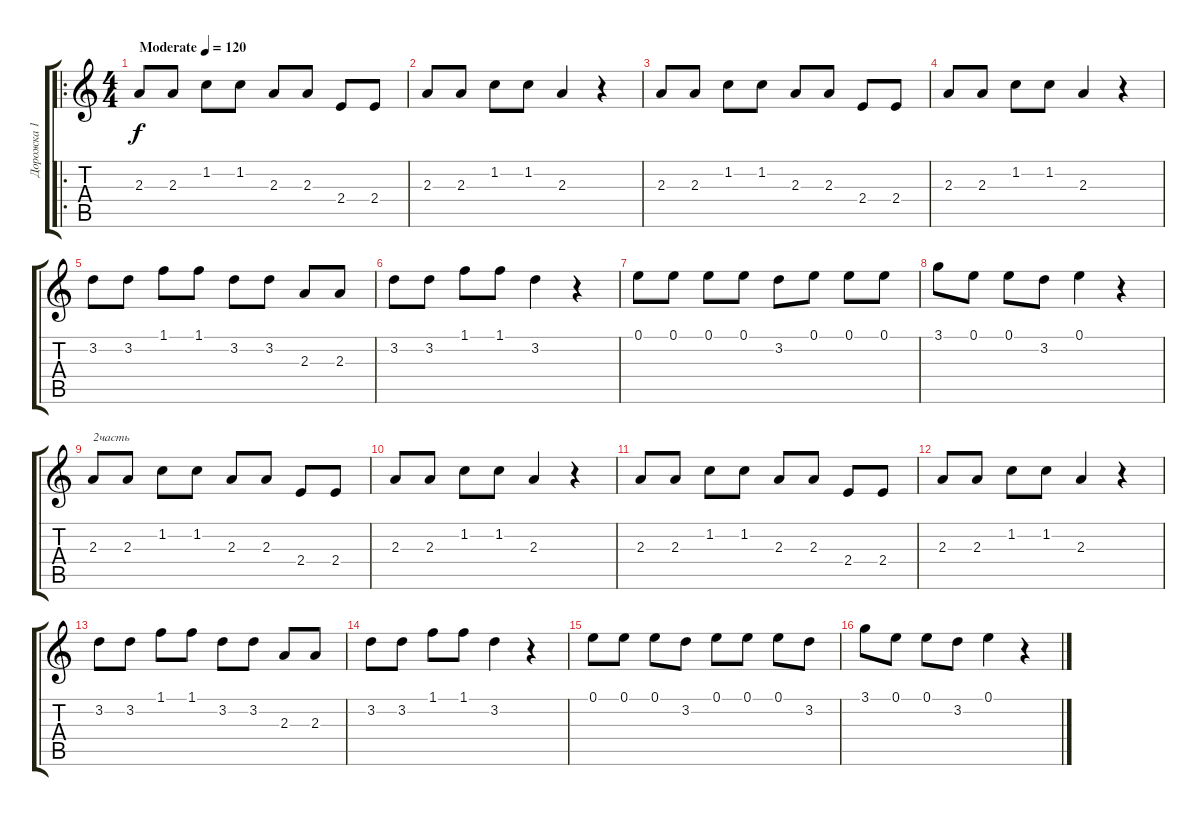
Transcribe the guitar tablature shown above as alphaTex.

\track ("Дорожка 1" "Дорожка 1") {instrument acousticguitarsteel}
\staff {score tabs}
\tuning (E4 B3 G3 D3 A2 E2) {hide}
\ro
\ts (4 4)
\tempo (120 "Moderate")
\clef g2
\ks c
2.3.8{dy f instrument acousticguitarsteel} 2.3.8 1.2.8 1.2.8 2.3.8 2.3.8 2.4.8 2.4.8 |
2.3.8 2.3.8 1.2.8 1.2.8 2.3.4 r.4 |
2.3.8 2.3.8 1.2.8 1.2.8 2.3.8 2.3.8 2.4.8 2.4.8 |
2.3.8 2.3.8 1.2.8 1.2.8 2.3.4 r.4 |
3.2.8 3.2.8 1.1.8 1.1.8 3.2.8 3.2.8 2.3.8 2.3.8 |
3.2.8 3.2.8 1.1.8 1.1.8 3.2.4 r.4 |
0.1.8 0.1.8 0.1.8 0.1.8 3.2.8 0.1.8 0.1.8 0.1.8 |
3.1.8 0.1.8 0.1.8 3.2.8 0.1.4 r.4 |
2.3.8{txt "2часть"} 2.3.8 1.2.8 1.2.8 2.3.8 2.3.8 2.4.8 2.4.8 |
2.3.8 2.3.8 1.2.8 1.2.8 2.3.4 r.4 |
2.3.8 2.3.8 1.2.8 1.2.8 2.3.8 2.3.8 2.4.8 2.4.8 |
2.3.8 2.3.8 1.2.8 1.2.8 2.3.4 r.4 |
3.2.8 3.2.8 1.1.8 1.1.8 3.2.8 3.2.8 2.3.8 2.3.8 |
3.2.8 3.2.8 1.1.8 1.1.8 3.2.4 r.4 |
0.1.8 0.1.8 0.1.8 3.2.8 0.1.8 0.1.8 0.1.8 3.2.8 |
3.1.8 0.1.8 0.1.8 3.2.8 0.1.4 r.4
